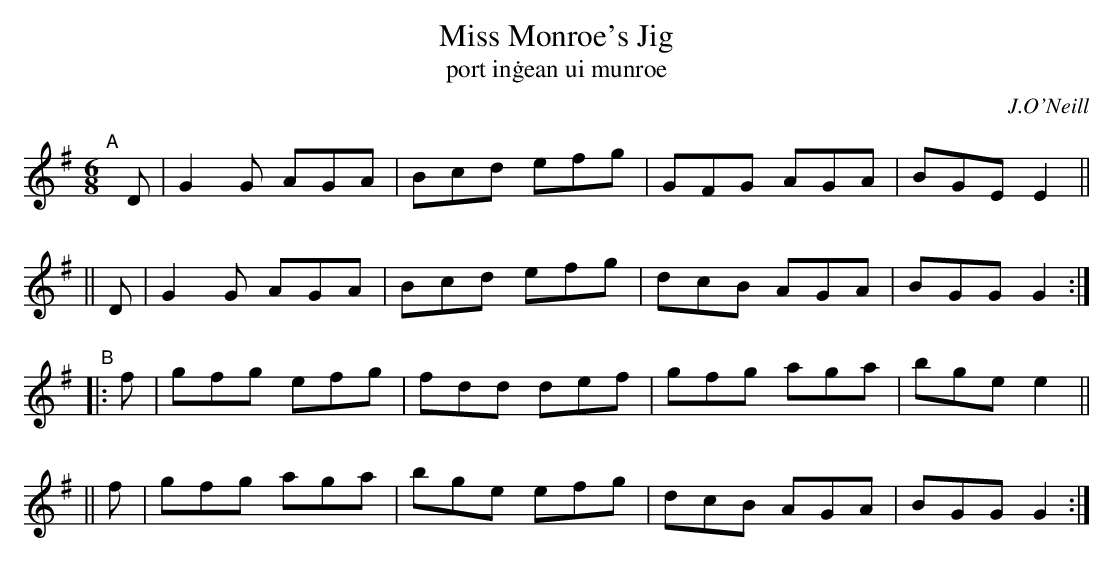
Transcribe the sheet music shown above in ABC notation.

X:1
T: Miss Monroe's Jig
T: port in\.gean ui munroe
O: J.O'Neill
M: 6/8
K: G
"^A"\
[|]D | G2G AGA | Bcd efg | GFG AGA | BGE E2 ||
|| D | G2G AGA | Bcd efg | dcB AGA | BGG G2 :|
"^B"\
|: f | gfg efg | fdd def | gfg aga | bge e2 ||
|| f | gfg aga | bge efg | dcB AGA | BGG G2 :|
